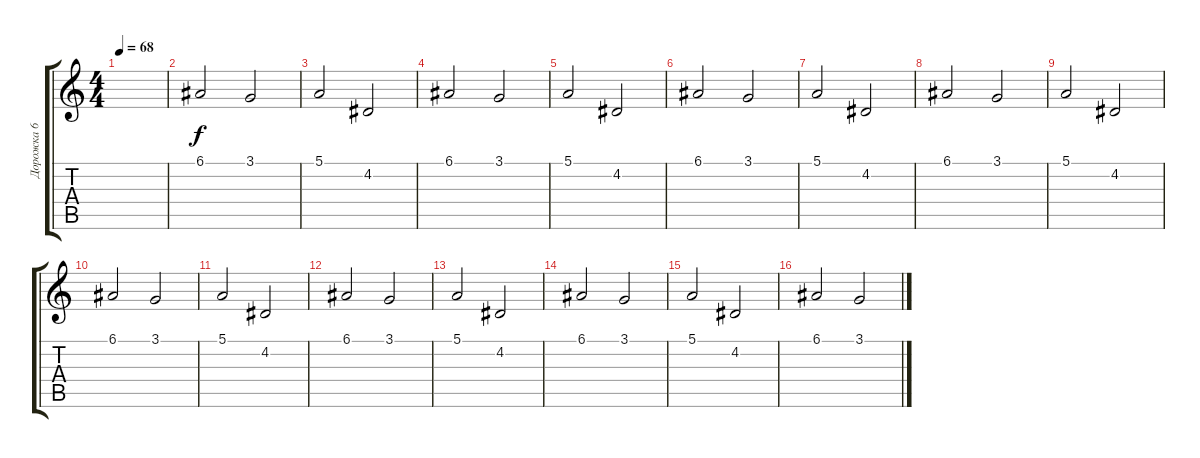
\track ("Дорожка 6" "Дорожка 6") {instrument fx6goblins}
\staff {score tabs}
\tuning (E4 B3 G3 D3 A2 E2) {hide}
\ts (4 4)
\tempo 68
\clef g2
\ks c
|
6.1.2 3.1.2 |
5.1.2 4.2.2 |
6.1.2 3.1.2 |
5.1.2 4.2.2 |
6.1.2 3.1.2 |
5.1.2 4.2.2 |
6.1.2 3.1.2 |
5.1.2 4.2.2 |
6.1.2 3.1.2 |
5.1.2 4.2.2 |
6.1.2 3.1.2 |
5.1.2 4.2.2 |
6.1.2 3.1.2 |
5.1.2 4.2.2 |
6.1.2 3.1.2
